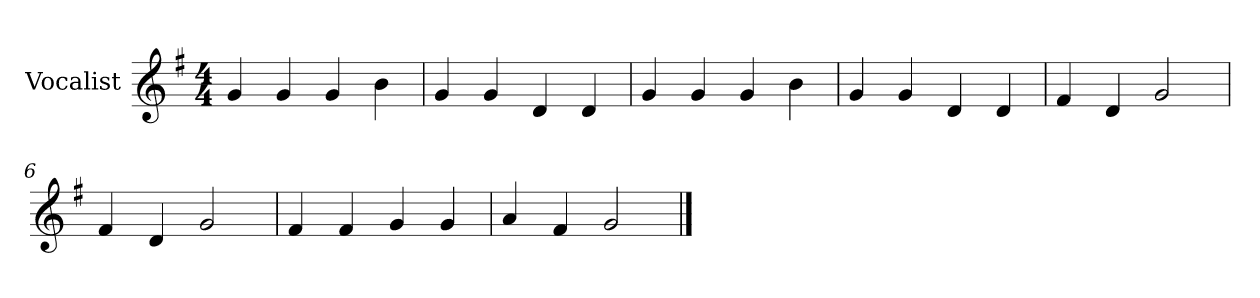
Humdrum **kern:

**kern
*part1
*staff1
*I"Vocalist
*k[f#]
*G:
*M4/4
=1
4g
4g
4g
4b
=2
4g
4g
4d
4d
=3
4g
4g
4g
4b
=4
4g
4g
4d
4d
=5
4f#
4d
2g
=6
4f#
4d
2g
=7
4f#
4f#
4g
4g
=8
4a
4f#
2g
==
*-
